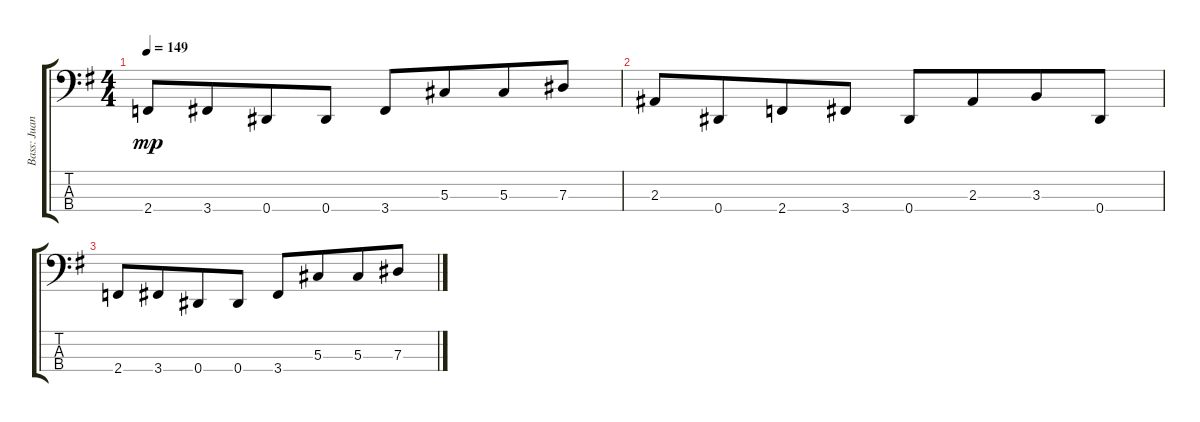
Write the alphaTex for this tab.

\track ("Bass: Juan" "Bass: Juan") {instrument electricbassfinger}
\staff {score tabs}
\tuning (Gb2 Db2 Ab1 Eb1) {hide}
\ts (4 4)
\tempo 149
\clef f4
\ks g
2.4.8{dy mp} 3.4.8{beam merge} 0.4.8 0.4.8 3.4.8 5.3.8{beam merge} 5.3.8 7.3.8 |
2.3.8 0.4.8{beam merge} 2.4.8 3.4.8 0.4.8 2.3.8{beam merge} 3.3.8 0.4.8 |
2.4.8 3.4.8{beam merge} 0.4.8 0.4.8 3.4.8 5.3.8{beam merge} 5.3.8 7.3.8
